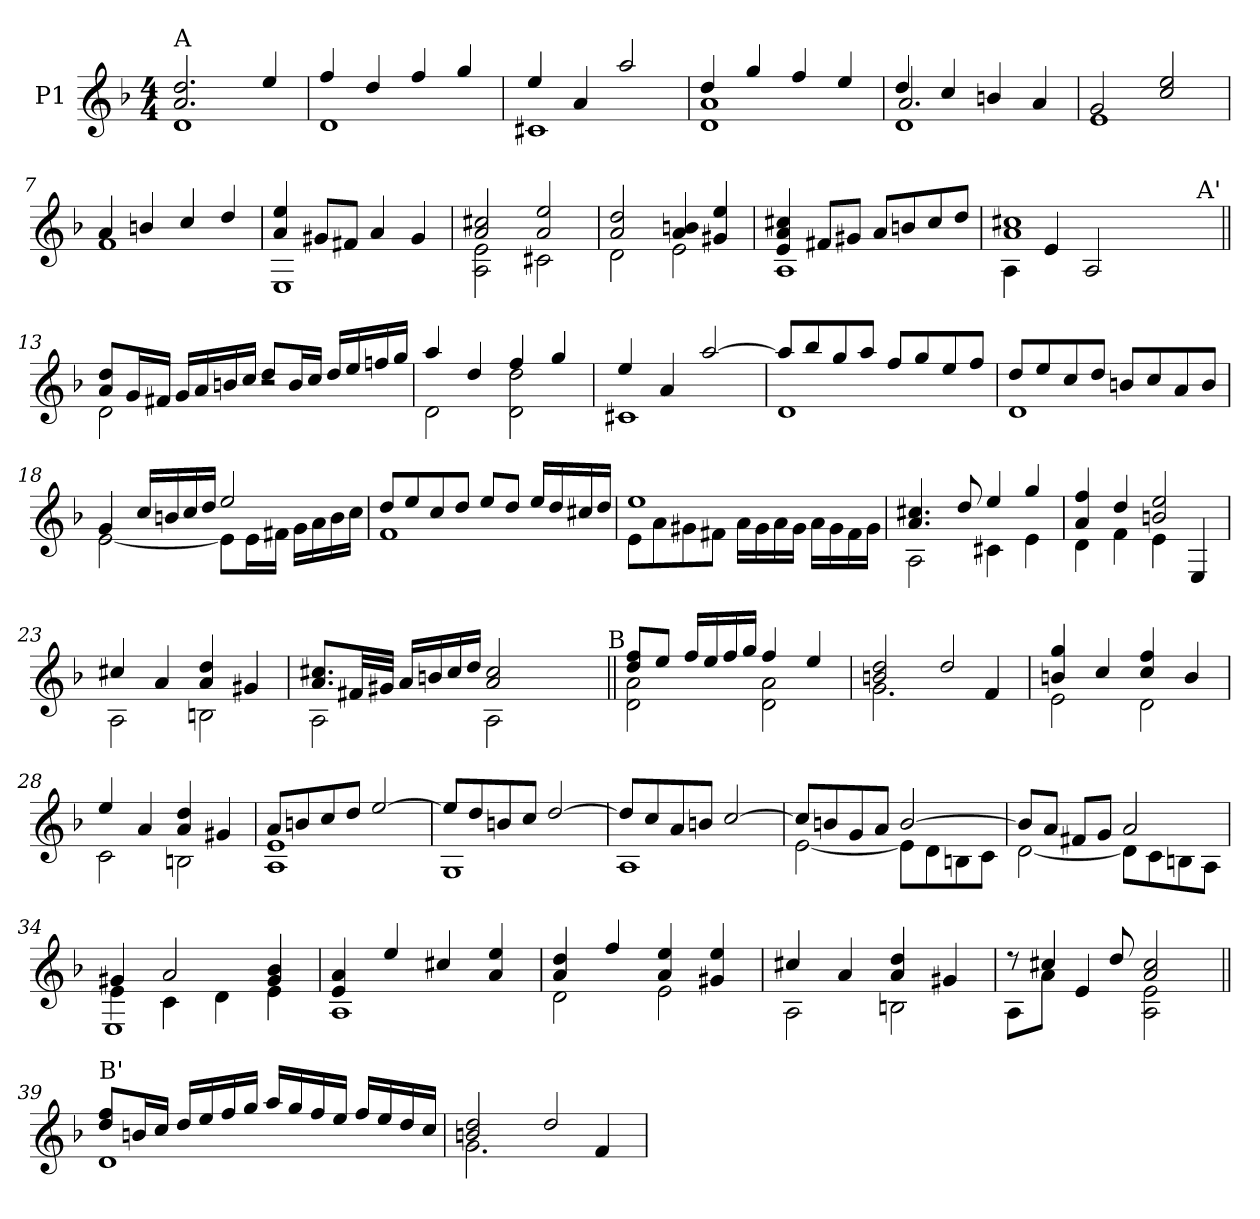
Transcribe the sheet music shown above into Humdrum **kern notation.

**kern
*part1
*staff1
*I"P1
!!LO:PB:g=z
*clefG2
*ITrd7c12
*k[b-]
*d:
*M4/4
*MM60
=1
*^
!LO:TX:a:t=A	!
2.Ai/ 2.di	1Di
4ei/	.
=2	=2
4fi/	1Di
4di/	.
4fi/	.
4gi/	.
=3	=3
4ei/	1C#Xi
4Ai/	.
2ai/	.
=4	=4
*	*^
4di/	1Ai	1Di
4gi/	.	.
4fi/	.	.
4ei/	.	.
=5	=5	=5
4di/	2.Ai/	1Di
4ci/	.	.
4Bni/	.	.
4Ai/	4ryy	.
*	*v	*v
=6	=6
2Gi/	1Ei
2ci/ 2ei	.
=7	=7
4Ai/	1Fi
4Bni/	.
4ci/	.
4di/	.
=8	=8
4Ai/ 4ei	1EEi
8G#Xi/L	.
8F#Xi/J	.
4Ai/	.
4G#i/	.
!!LO:LB:g=z	!!
=9	=9
2Ai/ 2c#Xi	2AAi\ 2Ei
2Ai/ 2ei	2C#Xi\
=10	=10
2Ai/ 2di	2Di\
4Ai/ 4Bni	2Ei\
4G#Xi/ 4ei	.
=11	=11
4Ei/ 4Ai 4c#Xi	1AAi
8F#Xi/L	.
8G#Xi/J	.
8Ai/L	.
8Bni/	.
8c#i/	.
8di/J	.
=12	=12
*	*^
1Ai 1c#Xi	4AAi\	2ryy
.	4Ei/	.
.	2AAi/	4ryy
.	.	8ryy
.	.	16ryy
.	.	32ryy
.	.	64ryy
.	.	128...ryy
!	!	!LO:TX:a:t=A'
.	.	1024ryy
=13||	=13||	=13||
8Ai/ 8diL	2Di\	1ryy
16Gi/L	.	.
16F#Xi/JJ	.	.
16Gi/LL	.	.
16Ai/	.	.
16Bni/	.	.
16ci/JJ	.	.
8di/L	2r	.
16Bi/L	.	.
16ci/JJ	.	.
16di/LL	.	.
16ei/	.	.
16fni/	.	.
16gi/JJ	.	.
*	*v	*v
=14	=14
4ai/	2Di\
4di/	.
4fi/	2Di\ 2di
4gi/	.
!!LO:LB:g=z	!!
=15	=15
4ei/	1C#Xi
4Ai/	.
[2ai/	.
=16	=16
*	*^
8ai/L]	1Di	1ryy
8b-i/	.	.
8gi/	.	.
8ai/J	.	.
8fi/L	.	.
8gi/	.	.
8ei/	.	.
8fi/J	.	.
*	*v	*v
=17	=17
8di/L	1Di
8ei/	.
8ci/	.
8di/J	.
8Bni/L	.
8ci/	.
8Ai/	.
8Bi/J	.
=18	=18
4Gi/	[2Ei\
16ci/LL	.
16Bni/	.
16ci/	.
16di/JJ	.
2ei/	8Ei\L]
.	16Ei\L
.	16F#Xi\JJ
.	16Gi\LL
.	16Ai\
.	16Bi\
.	16ci\JJ
=19	=19
8di/L	1Fi
8ei/	.
8ci/	.
8di/J	.
8ei/L	.
8di/J	.
16ei/LL	.
16di/	.
16c#Xi/	.
16di/JJ	.
!!LO:LB:g=z	!!
=20	=20
1ei	8Ei\L
.	8Ai\
.	8G#Xi\
.	8F#Xi\J
.	16Ai\LL
.	16G#i\
.	16Ai\
.	16G#i\JJ
.	16Ai\LL
.	16G#i\
.	16F#i\
.	16G#i\JJ
=21	=21
4.Ai/ 4.c#Xi	2AAi\
8di/	.
4ei/	4C#Xi\
4gi/	4Ei\
=22	=22
4Ai/ 4fi	4Di\
4di/	4Fi\
2Bni/ 2ei	4Ei\
.	4EEi/
=23	=23
4c#Xi/	2AAi\
4Ai/	.
4Ai/ 4di	2BBni\
4G#Xi/	.
=24	=24
*	*^
8.Ai/ 8.c#XiL	2AAi\	2ryy
32F#Xi/LL	.	.
32G#Xi/JJJ	.	.
16Ai/LL	.	.
16Bni/	.	.
16c#i/	.	.
16di/JJ	.	.
2Ai/ 2c#i	2AAi\	4ryy
.	.	8ryy
.	.	16ryy
.	.	32ryy
.	.	64ryy
.	.	128...ryy
!	!	!LO:TX:a:t=B
.	.	1024ryy
*	*v	*v
=25||	=25||
8di/ 8fiL	2Di\ 2Ai
8ei/J	.
16fi/LL	.
16ei/	.
16fi/	.
16gi/JJ	.
4fi/	2Di\ 2Ai
4ei/	.
!!LO:LB:g=z	!!
=26	=26
2Bni/ 2di	2.Gi\
2di/	.
.	4Fi/
=27	=27
4Bni/ 4gi	2Ei\
4ci/	.
4ci/ 4fi	2Di\
4Bi/	.
=28	=28
4ei/	2Ci\
4Ai/	.
4Ai/ 4di	2BBni\
4G#Xi/	.
=29	=29
8Ai/L	1AAi 1Ei
8Bni/	.
8ci/	.
8di/J	.
[2ei/	.
=30	=30
8ei/L]	1GGi
8di/	.
8Bni/	.
8ci/J	.
[2di/	.
=31	=31
8di/L]	1AAi
8ci/	.
8Ai/	.
8Bni/J	.
[2ci/	.
=32	=32
8ci/L]	[2Ei\
8Bni/	.
8Gi/	.
8Ai/J	.
[2Bi/	8Ei\L]
.	8Di\
.	8BBni\
.	8Ci\J
!!LO:LB:g=z	!!
=33	=33
*	*^
8Bi/L]	[2Di\	1ryy
8Ai/J	.	.
8F#Xi/L	.	.
8Gi/J	.	.
2Ai/	8Di\L]	.
.	8Ci\	.
.	8BBni\	.
.	8AAi\J	.
=34	=34	=34
4G#Xi/	4Ei\	1EEi
2Ai/	4Ci\	.
.	4Di\	.
4G#i/ 4B-i	4Ei\	.
*	*v	*v
=35	=35
4Ei/ 4Ai	1AAi
4ei/	.
4c#Xi/	.
4Ai/ 4ei	.
=36	=36
4Ai/ 4di	2Di\
4fi/	.
4Ai/ 4ei	2Ei\
4G#Xi/ 4ei	.
=37	=37
4c#Xi/	2AAi\
4Ai/	.
4Ai/ 4di	2BBni\
4G#Xi/	.
=38	=38
8r	8AAi\L
4c#Xi/	8Ai\J
.	4Ei/
8di/	.
2Ai/ 2c#i	2AAi\ 2Ei
!!LO:LB:g=z	!!
=39||	=39||
!LO:TX:a:t=B'	!
8di/ 8fiL	1Di
16Bni/L	.
16ci/JJ	.
16di/LL	.
16ei/	.
16fi/	.
16gi/JJ	.
16ai/LL	.
16gi/	.
16fi/	.
16ei/JJ	.
16fi/LL	.
16ei/	.
16di/	.
16ci/JJ	.
=40	=40
2Bni/ 2di	2.Gi\
2di/	.
.	4Fi/
*v	*v
=
*-
